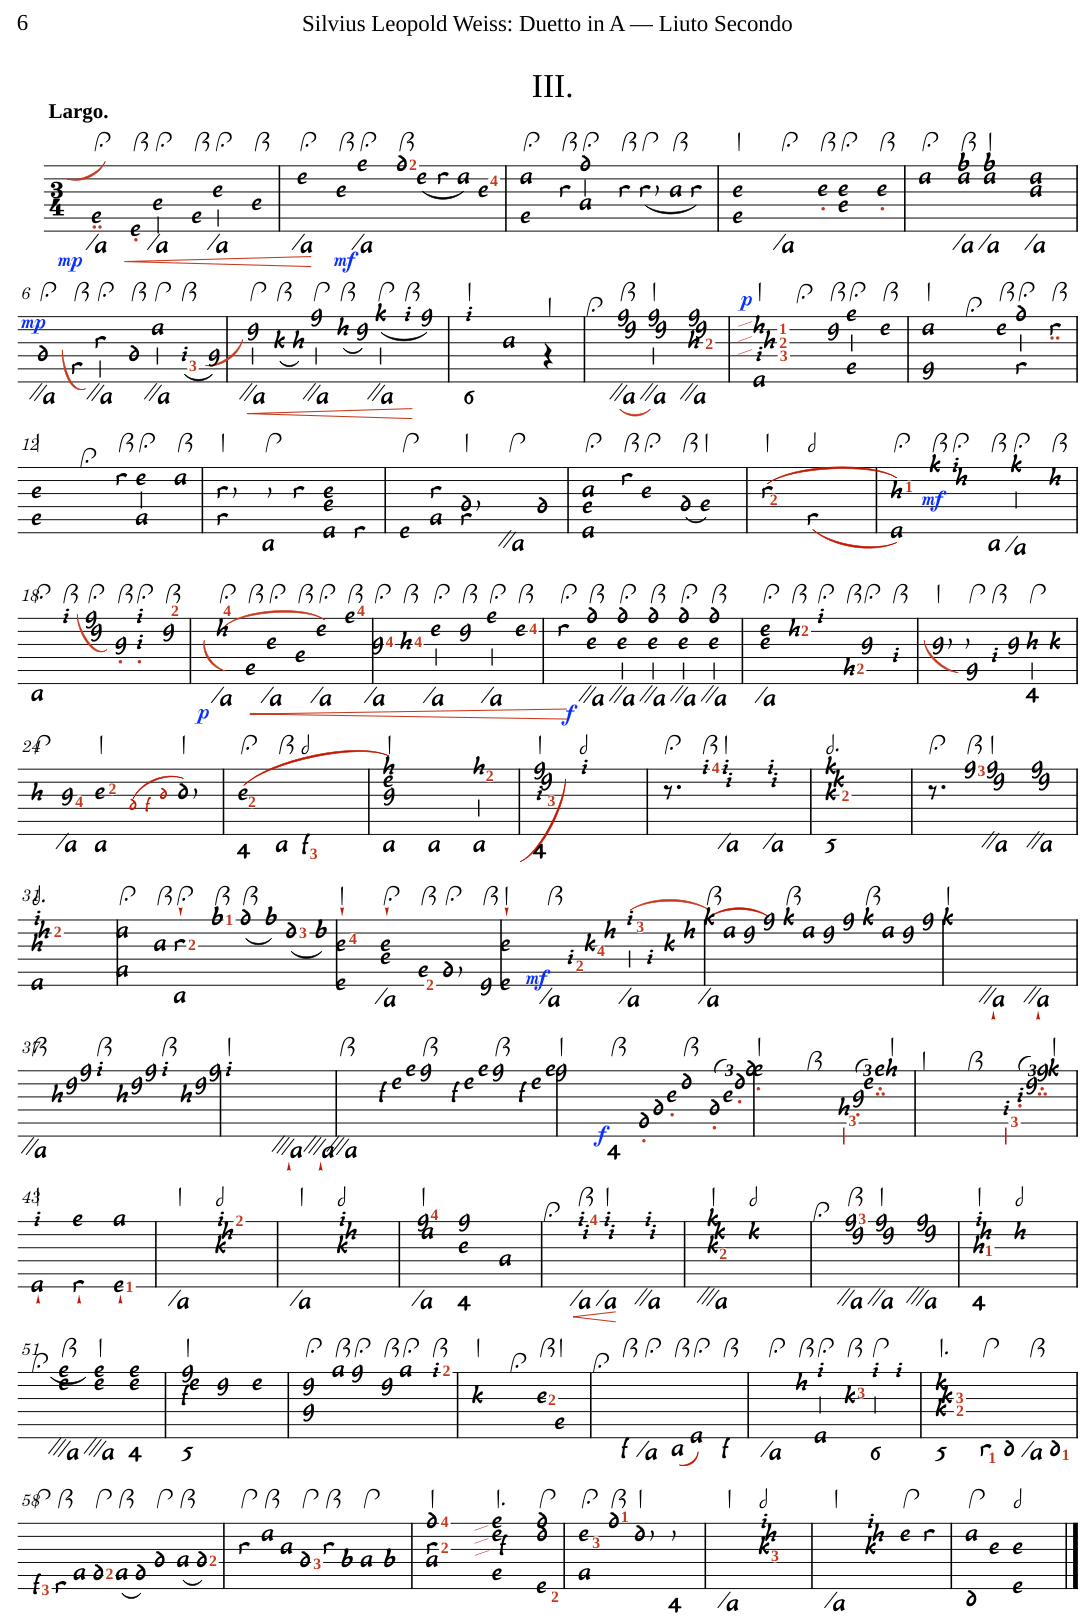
**kern	**dynam
*part1	*part1
*staff1	*staff1
*I"Lute 2 (reconstr.)	*
*	*
*k[]	*
*M4/4	*
*met(c)	*
=77	=77
4AA 4c# 4e 4a	.
4EE 4B 4e 4g#	.
2AAA 2c# 2e 2a	.
!!LO:PB:g=z
==1	==1
*stria6	*
*M3/4	*
!LO:TX:a:B:t=Largo.	!
!	!LO:HP:b
!	!LO:DY:n=1:b
(<8.FF#\ 8.F#\L	< mp
16C#Jk)	.
8.FF#\ 8.A\L	.
16F#Jk	.
8.FF#\ 8.c#\L	.
16AJk	.
=2	=2
8.FF#\ 8.f#\L	.
16c#Jk	.
!	!LO:DY:b
8.FF#\ 8.a\L	mf
16g#Jk	.
(<16f#LL	.
16eJ	.
16dL)	.
16c#JJ	.
.	[
=3	=3
8.F#\ 8.d\L	.
16BJk	.
8.F\ 8.g#\L	.
16BJk	.
(<8BL	.
16AL	.
16BJJ)	.
=4	=4
4F# 4c#	.
8.FF#L	.
16c#Jk	.
8.A\ 8.c#\L	.
16c#Jk	.
=5	=5
8.dL	.
16FF#\ 16d\ 16f#\Jk	.
4FF# 4d 4f#	.
4FF# 4A 4d	.
!!LO:LB:g=z
=6	=6
!	!LO:DY:b
8.EE\ 8.G#\L	mp
(<16EJk	.
8.EE\ 8.B\L)	.
16G#Jk	.
8EE\ 8d\L	.
(<16c#L	.
(<16BJJ)	.
=7	=7
!	!LO:HP:b
*^	*
8g#L)	4EE	<
(<16f#L	.	.
16eJJ)	.	.
8bL	4EE	.
(<16aL	.	.
16g#JJ)	.	.
(<8ddL	4EE	.
16cc#L	.	.
16bJJ)	.	[
=8	=8	=8
4cc#	2AAA	.
4A	.	.
4r	4ryy	.
=9	=9	=9
!LO:N:vis=8	!	!
8.r	8.ryy	.
(<16EE 16b	16g#	.
4EE 4b)	4g#	.
4EE 4e 4b	4g#	.
=10	=10	=10
*^	*^	*
!	!	!	!	!LO:DY:a
4a	2e	4d-	2AA	p
!LO:N:vis=8	!	!	!	!
8.r	.	2ryy	.	.
16g#	.	.	.	.
8.F#\ 8.a\L	4ryy	.	4ryy	.
16f#Jk	.	.	.	.
*v	*v	*v	*v	*
=11	=11
4G# 4d	.
!LO:N:vis=8	!
8.r	.
16f#	.
8.E\ 8.g#\L	.
16eJk	.
!!LO:LB:g=z
=12	=12
4F# 4c#	.
!LO:N:vis=8	!
8.r	.
16e	.
8.D\ 8.f#\L	.
16dJk	.
=13	=13
4E 4B	.
8GG#L	.
8BJ	.
8AA\ 8A\ 8c#\L	.
8BBJ	.
=14	=14
8C#L	.
8D\ 8B\J	.
4E 4A-	.
8EEL	.
8G#J	.
=15	=15
8.AA\ 8.A\ 8.A\L	.
16eJk	.
8.c#L	.
(<16G#Jk	.
4A)	.
=16	=16
(4B	.
(<2E	.
=17	=17
*^	*
8.AA\ 8.e\L))	4ryy	.
!	!	!LO:DY:b
16ddJk	.	mf
8.cc#L	4a	.
16GG#Jk	.	.
8.FF#\ 8.dd\L	4ryy	.
16aJk	.	.
!!LO:LB:g=z	!!
=18	=18	=18
8.GG#L	4ryy	.
16cc#Jk	.	.
(<8.bL	8.g#	.
16e-Jk)	4ryy	.
8.f\ 8.cc#\L	.	.
16g#Jk	16ryy	.
=19	=19	=19
!	!	!LO:HP:b
!	!	!LO:DY:n=1:b
*v	*v	*
(8.FF#\ 8.a\L	< p
(<16G-Jk	.
8.FF#\ 8.c#\L)	.
16AJk	.
8.FF#\ 8.f#\L)	.
16aJk	.
=20	=20
8.FF#\ 8.e-\L	.
16eJk	.
8.FF#\ 8.f#\L	.
16g#Jk	.
8.FF#\ 8.a\L	.
16f#Jk	.
.	[
=21	=21
8.eL	.
!	!LO:DY:b
16EE\ 16c#\ 16g#\Jk	f
8.EE\ 8.c#\ 8.g#\L	.
16EE\ 16c#\ 16g#\Jk	.
8.EE\ 8.c#\ 8.g#\L	.
16EE\ 16c#\ 16g#\Jk	.
=22	=22
8.FF#\ 8.c#\ 8.f#\L	.
16aJk	.
8.cc#L	.
16AJk	.
8.e-L	.
16c#Jk	.
=23	=23
(<4e-	.
8G#L)	.
16c#L	.
16e-JJ	.
8CC#\ 8e\L	.
8f#J	.
!!LO:LB:g=z
=24	=24
8eL	.
8FF#\ 8e-\J	.
4GG# 4c#	.
(qG#i	.
qA#i	.
qci	.
4c)	.
=25	=25
(8.CC#\ 8.c#\L	.
16GG#Jk	.
2C#	.
=26	=26
4GG# 4e- 4f# 4cc)	.
4GG#	.
4GG# 4cc	.
=27	=27
(<4CC# 4f 4g# 4b	.
2cc#)	.
=28	=28
*^	*
8.ff#L	4ryy	.
16cc#Jk	.	.
4b- 4cc#	4FF#	.
4b- 4cc#	4FF#	.
*v	*v	*
=29	=29
2.BBB 2.f# 2.b 2.dd	.
=30	=30
8.ff#L	.
16bJk	.
4EE 4g# 4b	.
4EE 4g# 4b	.
!!LO:LB:g=z
=31	=31
2.AA 2.e 2.a 2.cc#	.
=32	=32
8.D\ 8.d\L	.
16AJk	.
8.GG#`\ 8.B`\L	.
16f#Jk	.
(<16g#LL	.
16g-J)	.
(<16fL	.
16e-JJ)	.
=33	=33
4C#` 4c#`	.
8.FF#`\ 8.A`\ 8.c#`\L	.
16F#Jk	.
8.FL	.
16E-Jk	.
=34	=34
4C#` 4c#`	.
!	!LO:DY:b
16FF#LL	mf
16c#J	.
16f#L	.
16aJJ	.
(16FF#\ 16cc#\LL	.
16c#J	.
16f#L	.
16aJJ	.
=35	=35
(16FF#\ 16dd\LL)	.
16dJ	.
16g#L	.
16bJJ)	.
16ddLL	.
16dJ	.
16g#L	.
16bJJ	.
16ddLL	.
16dJ	.
16g#L	.
16bJJ	.
=36	=36
4dd	.
4EE`<	.
4EE`<	.
!!LO:LB:g=z
=37	=37
16EELL	.
16eJ	.
16g#L	.
16bJJ	.
16cc#LL	.
16eJ	.
16g#L	.
16bJJ	.
16cc#LL	.
16eJ	.
16g#L	.
16bJJ	.
=38	=38
4cc#	.
4DD`<	.
4DD`<	.
=39	=39
16DDLL	.
16dJ	.
16f#L	.
16aJJ	.
16bLL	.
16dJ	.
16f#L	.
16aJJ	.
16bLL	.
16dJ	.
16f#L	.
16aJJ	.
=40	=40
4b	.
!	!LO:DY:b
16CC#LL	f
16FJ	.
16G#L	.
16c#JJ	.
16fLL	.
16G#J	.
*Xbrackettup	*
24c#L	.
!LO:TX:a:Bi:t=3	!
(24f	.
24g#JJ)	.
=41	=41
4a	.
16r	.
16cLL	.
!LO:TX:a:Bi:t=3	!
(>24e-	.
24f#)	.
24aJJ	.
4cc	.
=42	=42
4r	.
16r	.
16c#LL	.
!LO:TX:a:Bi:t=3	!
(>24f	.
24g#)	.
24bJJ	.
4dd	.
!!LO:LB:g=z
=43	=43
4AA`< 4cc#`<	.
4BB`< 4a`<	.
4C#`< 4f`<	.
=44	=44
*^	*
4FF#	4ryy	.
2f# 2cc#	2a	.
=45	=45	=45
4FF#	4ryy	.
2f# 2cc#	2a	.
=46	=46	=46
4FF# 4b	4d	.
4CC# 4c# 4b	2ryy	.
4F	.	.
=47	=47	=47
!LO:N:vis=8	!	!
8.r	8.ryy	.
!	!	!LO:HP:b
(<16FF# 16cc#	16b-	<
4FF# 4cc#	4b-)	.
4EE 4cc#	4b-	[
=48	=48	=48
4DD 4f# 4dd	4b	.
2b	2ryy	.
=49	=49	=49
!LO:N:vis=8	!	!
8.r	8.ryy	.
16EE 16b	16g#	.
4EE 4b	4g#	.
4DD 4b	4g#	.
=50	=50	=50
4CC# 4e 4cc#	4a	.
2a	2ryy	.
!!LO:LB:g=z	!!
=51	=51	=51
!LO:N:vis=8	!	!
*v	*v	*
8.r	.
(<16DD 16f# 16a	.
4DD 4f# 4a)	.
4CC# 4f# 4a	.
=52	=52
*^	*
4BBB 4d 4b	4f#	.
4g#	2ryy	.
4f#	.	.
*v	*v	*
=53	=53
8.B\ 8.g#\L	.
16fJk	.
8.bL	.
16g#Jk	.
8.fL	.
16cc#Jk	.
=54	=54
4f#	.
!LO:N:vis=8	!
8.r	.
16c#	.
4F#	.
=55	=55
!LO:N:vis=8	!
8.r	.
16C#	.
8.FF#L	.
(<16GG#Jk	.
8.AAL)	.
16C#Jk	.
=56	=56
8.FF#L	.
16aJk	.
8.AA\ 8.cc#\L	.
16f#Jk	.
8AAA\ 8cc#\L	.
8cc#J	.
=57	=57
*^	*
4.BBB 4.d 4.b	4.f#	.
8BB-	4.ryy	.
8BBL	.	.
16FF#L	.	.
16BBJJ	.	.
*v	*v	*
!!LO:LB:g=z
=58	=58
8DL	.
16BBL	.
16DJJ	.
8FL	.
(<16DL	.
16FJJ)	.
8G#L	.
(<16FL	.
16G#JJ)	.
=59	=59
8BL	.
16dL	.
16AJJ	.
8G#L	.
16BL	.
16F#JJ	.
8FL	.
8F#J	.
=60	=60
4F 4B 4g#	.
4.F# 4.d 4.f# 4.a	.
8C# 8f 8g#	.
=61	=61
*^	*
8.f#L	2D	.
16g#Jk	.	.
4f	.	.
4CC#	4ryy	.
=62	=62	=62
4FF#	4ryy	.
2f# 2cc#	2a	.
=63	=63	=63
4FF#	4ryy	.
4f# 4cc#	4a	.
8f#L	4ryy	.
8eJ	.	.
*v	*v	*
=	=
*-	*-
